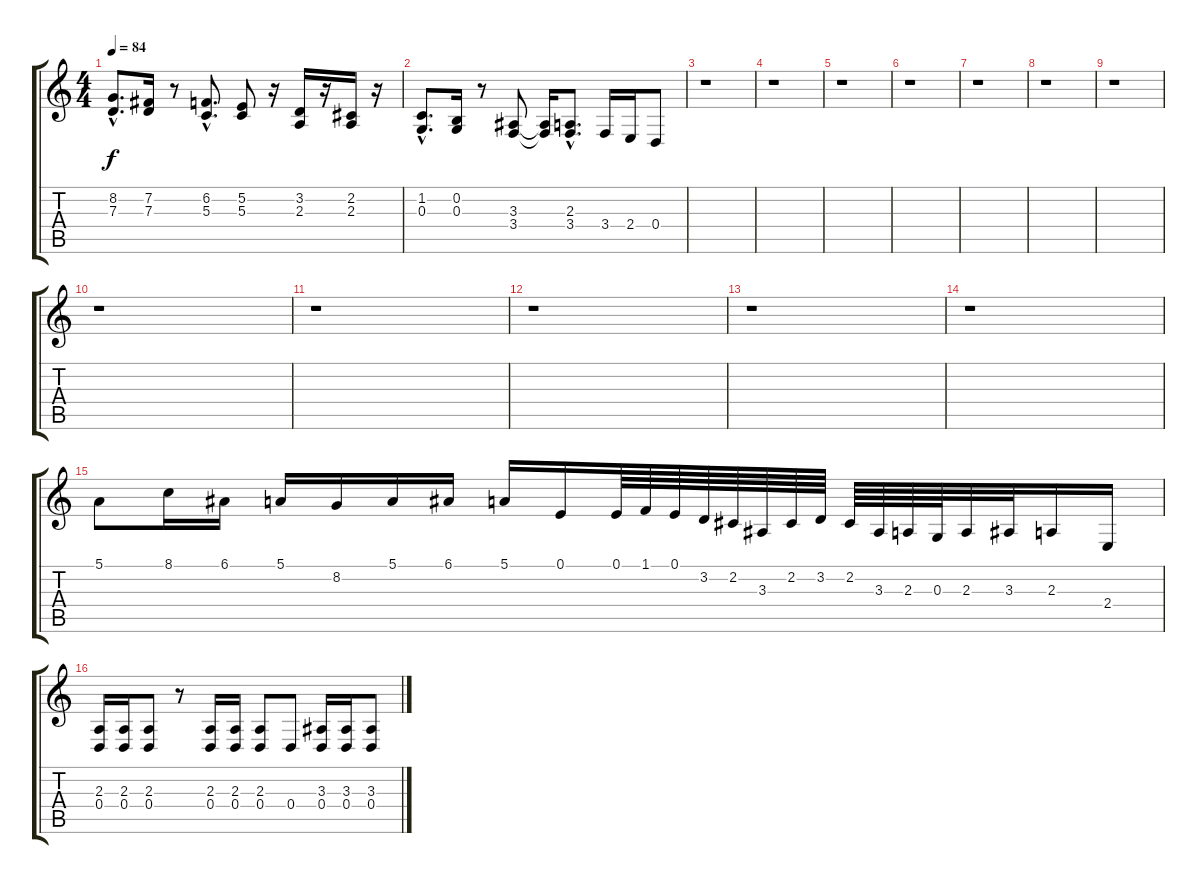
\track "" {instrument stringensemble1}
\staff {score tabs}
\tuning (E4 B3 G3 D3 A2 E2) {hide}
\ts (4 4)
\tempo 84
\clef g2
\ks c
(8.2{hac} 7.3{hac}).8{d dy f} (7.2 7.3).16 r.8 (6.2{hac} 5.3{hac}).8{d} (5.2 5.3).8 r.16 (3.2 2.3).16 r.16 (2.2 2.3).16 r.16 |
(1.2{hac} 0.3{hac}).8{d} (0.2 0.3).16 r.8 (3.3 3.4).8 (3.3{t} 3.4{t}).16 (2.3{hac} 3.4{hac}).8{d} 3.4.16 2.4.16 0.4.8 |
r.1 |
r.1 |
r.1 |
r.1 |
r.1 |
r.1 |
r.1 |
r.1 |
r.1 |
r.1 |
r.1 |
r.1 |
5.1.8 8.1.16 6.1.16 5.1.16 8.2.16 5.1.16 6.1.16 5.1.16 0.1.16 0.1.64 1.1.64 0.1.64 3.2.64 2.2.64 3.3.64 2.2.64 3.2.64 2.2.64 3.3.64 2.3.64 0.3.64 2.3.32 3.3.32 2.3.16 2.4.16 |
(2.3 0.4).16 (2.3 0.4).16 (2.3 0.4).8 r.8 (2.3 0.4).16 (2.3 0.4).16 (2.3 0.4).8 0.4.8 (3.3 0.4).16 (3.3 0.4).16 (3.3 0.4).8
